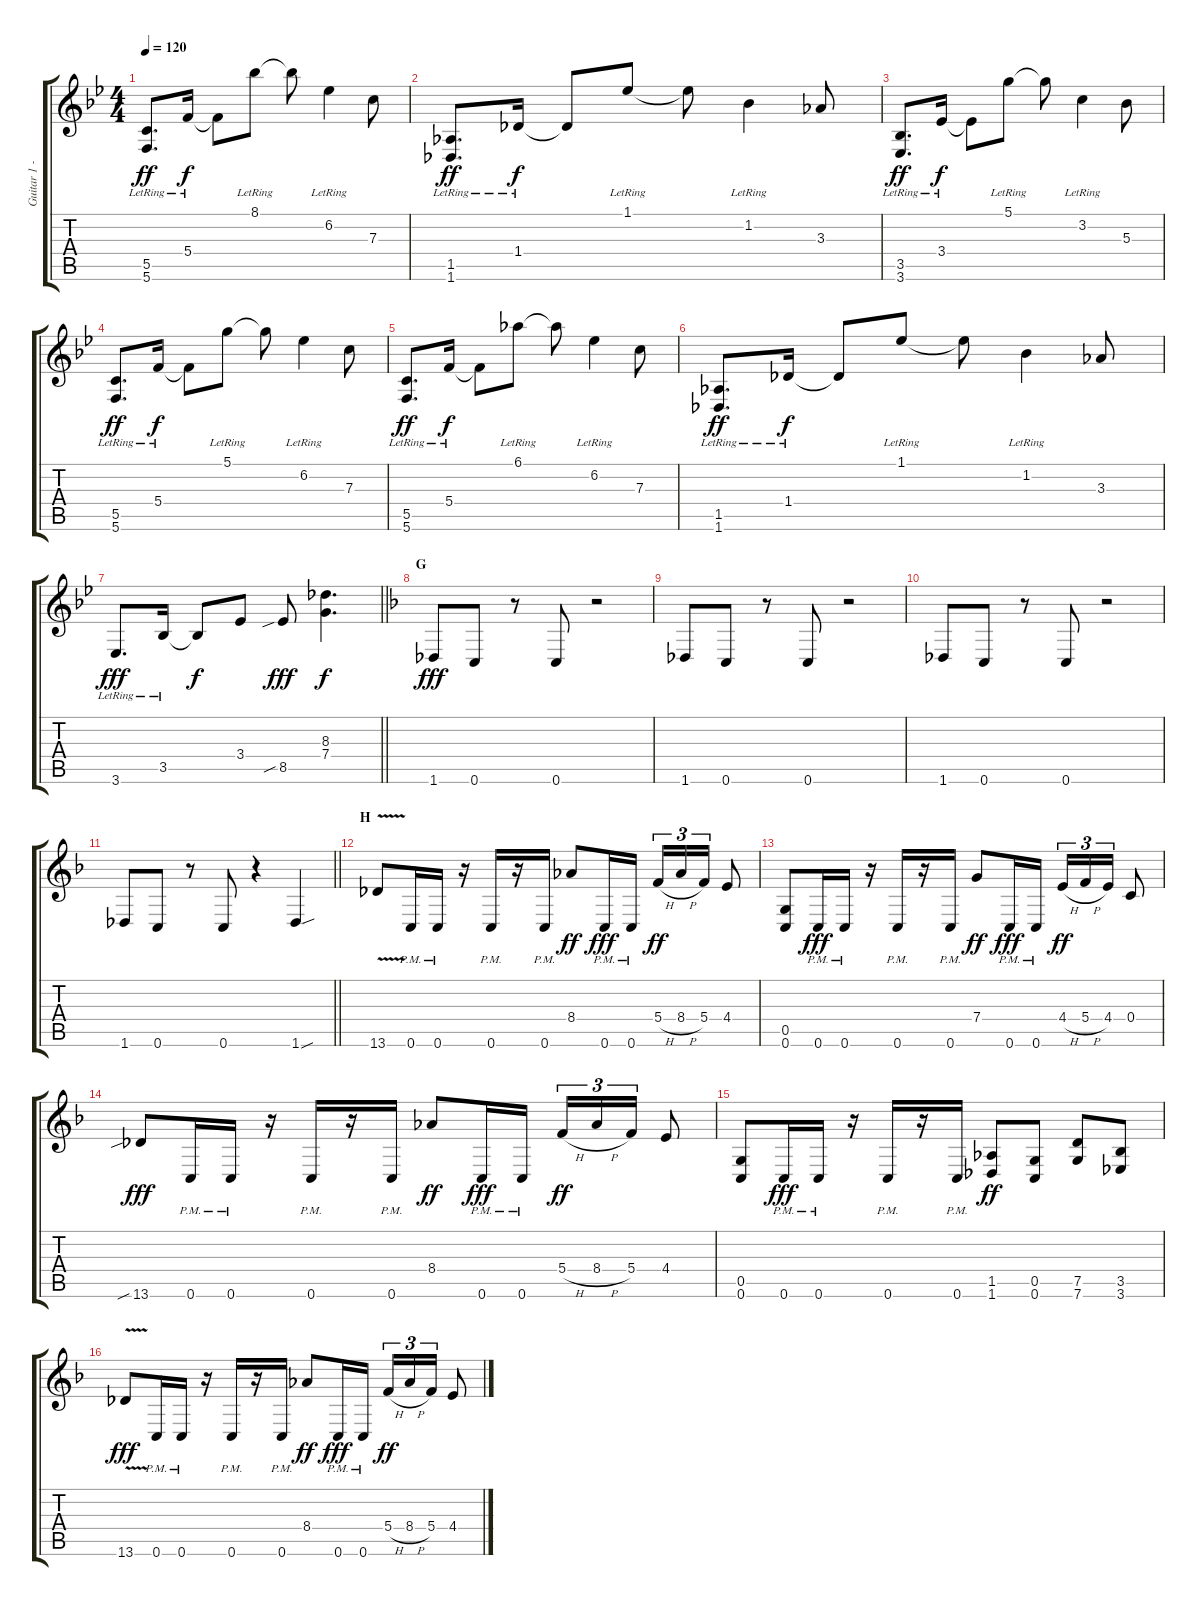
\track ("Guitar 1 - Uruha" "Guitar 1 -") {instrument distortionguitar}
\staff {score tabs}
\tuning (D4 A3 F3 C3 G2 C2) {hide}
\ts (4 4)
\tempo 120
\clef g2
\ks bb
(5.5{lr} 5.6{lr}).8{d dy ff} 5.4{lr}.16{dy f} 5.4{t}.8 8.1{lr}.8 8.1{t}.8 6.2{lr}.4 7.3.8 |
(1.5{lr} 1.6{lr}).8{d dy ff} 1.4{lr}.16{dy f} 1.4{t}.8 1.1{lr}.8 1.1{t}.8 1.2{lr}.4 3.3.8 |
(3.5{lr} 3.6{lr}).8{d dy ff} 3.4{lr}.16{dy f} 3.4{t}.8 5.1{lr}.8 5.1{t}.8 3.2{lr}.4 5.3.8 |
(5.5{lr} 5.6{lr}).8{d dy ff} 5.4{lr}.16{dy f} 5.4{t}.8 5.1{lr}.8 5.1{t}.8 6.2{lr}.4 7.3.8 |
(5.5{lr} 5.6{lr}).8{d dy ff} 5.4{lr}.16{dy f} 5.4{t}.8 6.1{lr}.8 6.1{t}.8 6.2{lr}.4 7.3.8 |
(1.5{lr} 1.6{lr}).8{d dy ff} 1.4{lr}.16{dy f} 1.4{t}.8 1.1{lr}.8 1.1{t}.8 1.2{lr}.4 3.3.8 |
\barLineRight lightlight
3.6{lr}.8{d dy fff} 3.5{lr}.16 3.5{t}.8{dy f} 3.4.8 8.5{sib}.8{dy fff} (8.3 7.4).4{d dy f} |
\section ("" "G")
\ks f
1.6.8{dy fff} 0.6.8 r.8 0.6.8 r.2 |
1.6.8 0.6.8 r.8 0.6.8 r.2 |
1.6.8 0.6.8 r.8 0.6.8 r.2 |
\barLineRight lightlight
1.6.8 0.6.8 r.8 0.6.8 r.4 1.6{sou}.4 |
\section ("" "H")
13.6{v}.8 0.6{pm}.16 0.6{pm}.16 r.16 0.6{pm}.16 r.16 0.6{pm}.16 8.4.8{dy ff} 0.6{pm}.16{dy fff} 0.6{pm}.16 5.4{h}.16{tu (3 2) dy ff} 8.4{h}.16{tu (3 2)} 5.4.16{tu (3 2)} 4.4.8 |
(0.5 0.6).8 0.6{pm}.16{dy fff} 0.6{pm}.16 r.16 0.6{pm}.16 r.16 0.6{pm}.16 7.4.8{dy ff} 0.6{pm}.16{dy fff} 0.6{pm}.16 4.4{h}.16{tu (3 2) dy ff} 5.4{h}.16{tu (3 2)} 4.4.16{tu (3 2)} 0.4.8 |
13.6{sib}.8{dy fff} 0.6{pm}.16 0.6{pm}.16 r.16 0.6{pm}.16 r.16 0.6{pm}.16 8.4.8{dy ff} 0.6{pm}.16{dy fff} 0.6{pm}.16 5.4{h}.16{tu (3 2) dy ff} 8.4{h}.16{tu (3 2)} 5.4.16{tu (3 2)} 4.4.8 |
(0.5 0.6).8 0.6{pm}.16{dy fff} 0.6{pm}.16 r.16 0.6{pm}.16 r.16 0.6{pm}.16 (1.5 1.6).8{dy ff} (0.5 0.6).8 (7.5 7.6).8 (3.5 3.6).8 |
13.6{v}.8{dy fff} 0.6{pm}.16 0.6{pm}.16 r.16 0.6{pm}.16 r.16 0.6{pm}.16 8.4.8{dy ff} 0.6{pm}.16{dy fff} 0.6{pm}.16 5.4{h}.16{tu (3 2) dy ff} 8.4{h}.16{tu (3 2)} 5.4.16{tu (3 2)} 4.4.8
